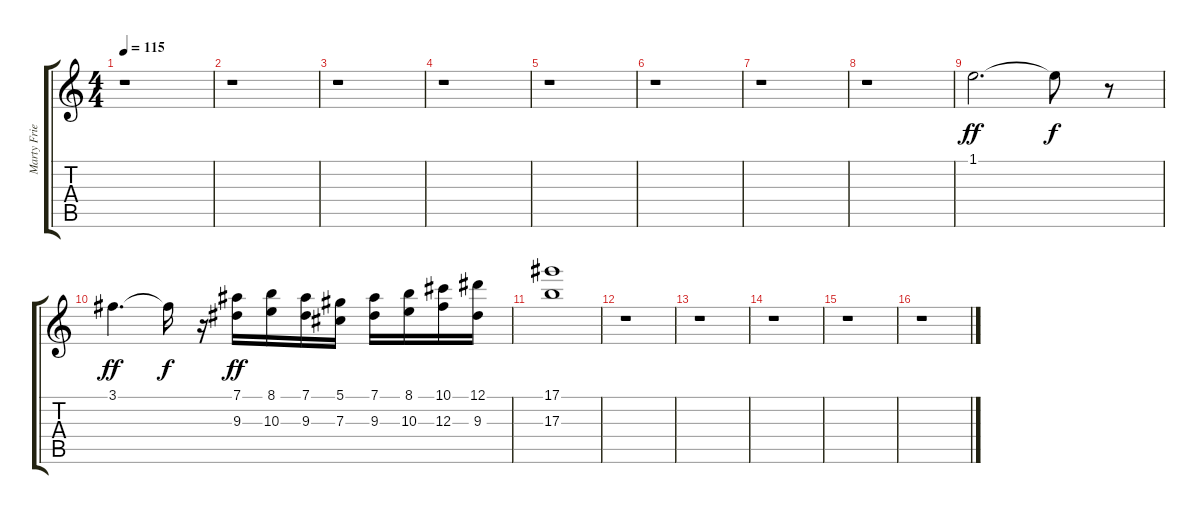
\track ("Marty Friedman" "Marty Frie") {instrument distortionguitar}
\staff {score tabs}
\tuning (Eb4 Bb3 Gb3 Db3 Ab2 Eb2) {hide}
\ts (4 4)
\tempo 115
\clef g2
\ks c
r.1{dy ff} |
r.1 |
r.1 |
r.1 |
r.1 |
r.1 |
r.1 |
r.1 |
1.1.2{d} 1.1{t}.8{dy f} r.8 |
3.1.4{d dy ff} 3.1{t}.16{dy f} r.16 (7.1 9.3).16{dy ff} (8.1 10.3).16 (7.1 9.3).16 (5.1 7.3).16 (7.1 9.3).16 (8.1 10.3).16 (10.1 12.3).16 (12.1 9.3).16 |
(17.1 17.3).1 |
r.1 |
r.1 |
r.1 |
r.1 |
r.1
